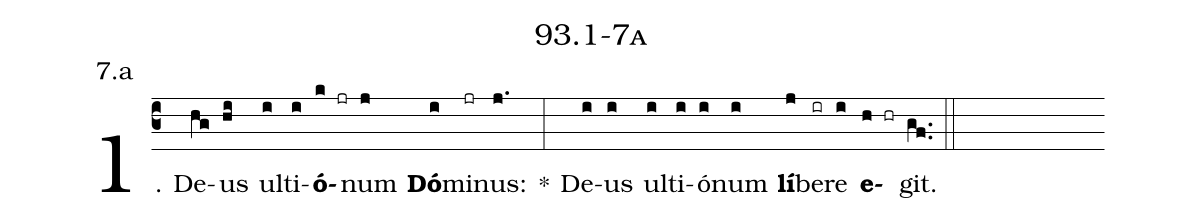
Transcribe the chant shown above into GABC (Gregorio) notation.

name: 93.1-7a;
annotation: 7.a;
%%
(c3)1. De(hg)us(hi) ul(i)ti(i)<b>ó</b>(k jr)num(j) <b>Dó</b>(i)mi(jr)nus:(j.) *(:) De(i)us(i) ul(i)ti(i)ó(i)num(i) <b>lí</b>(j)be(ir)re(i) <b>e</b>(h hr)git.(gf..) (::)


%E(i) u(i) o(j) u(i) a(h) e.(gf..) (::)
